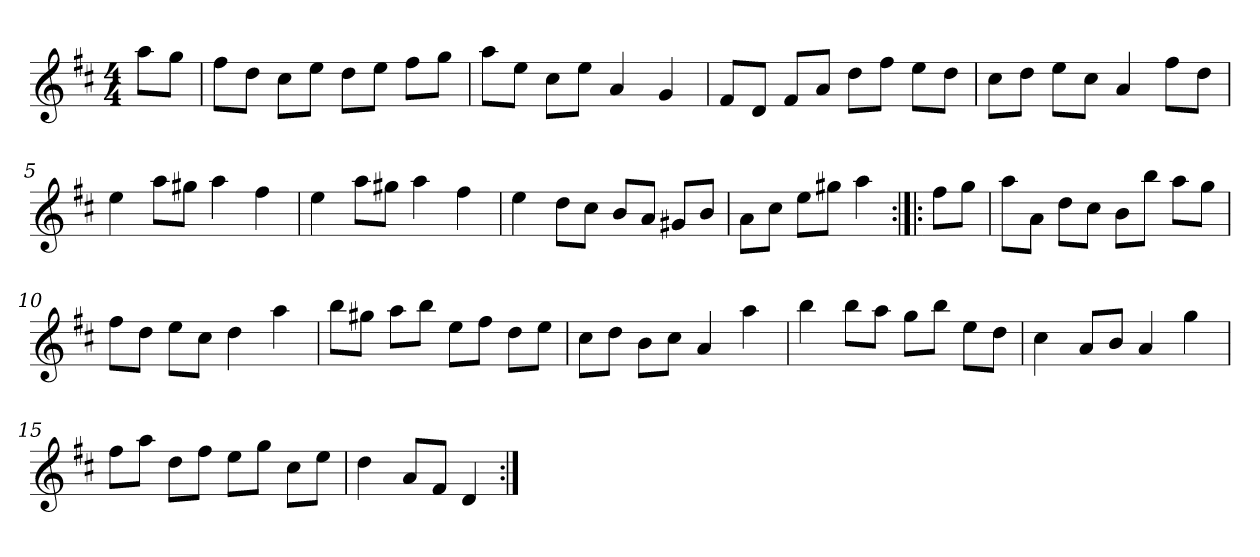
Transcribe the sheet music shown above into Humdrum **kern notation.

**kern
*part1
*staff1
*clefG2
*k[f#c#]
*D:
*M4/4
*MM120
=
8aa\L
8gg\J
=1
8ff#\L
8dd\J
8cc#\L
8ee\J
8dd\L
8ee\J
8ff#\L
8gg\J
=2
8aa\L
8ee\J
8cc#\L
8ee\J
4a
4g
=3
8f#/L
8d/J
8f#/L
8a/J
8dd\L
8ff#\J
8ee\L
8dd\J
=4
8cc#\L
8dd\J
8ee\L
8cc#\J
4a
8ff#\L
8dd\J
=5
4ee
8aa\L
8gg#X\J
4aa
4ff#
=6
4ee
8aa\L
8gg#X\J
4aa
4ff#
=7
4ee
8dd\L
8cc#\J
8b/L
8a/J
8g#X/L
8b/J
=8
8a\L
8cc#\J
8ee\L
8gg#X\J
4aa
=:|!|:
8ff#\L
8gg\J
=9
8aa\L
8a\J
8dd\L
8cc#\J
8b\L
8bb\J
8aa\L
8gg\J
=10
8ff#\L
8dd\J
8ee\L
8cc#\J
4dd
4aa
=11
8bb\L
8gg#X\J
8aa\L
8bb\J
8ee\L
8ff#\J
8dd\L
8ee\J
=12
8cc#\L
8dd\J
8b\L
8cc#\J
4a
4aa
=13
4bb
8bb\L
8aa\J
8gg\L
8bb\J
8ee\L
8dd\J
=14
4cc#
8a/L
8b/J
4a
4gg
=15
8ff#\L
8aa\J
8dd\L
8ff#\J
8ee\L
8gg\J
8cc#\L
8ee\J
=16
4dd
8a/L
8f#/J
4d
=:|!
*-
